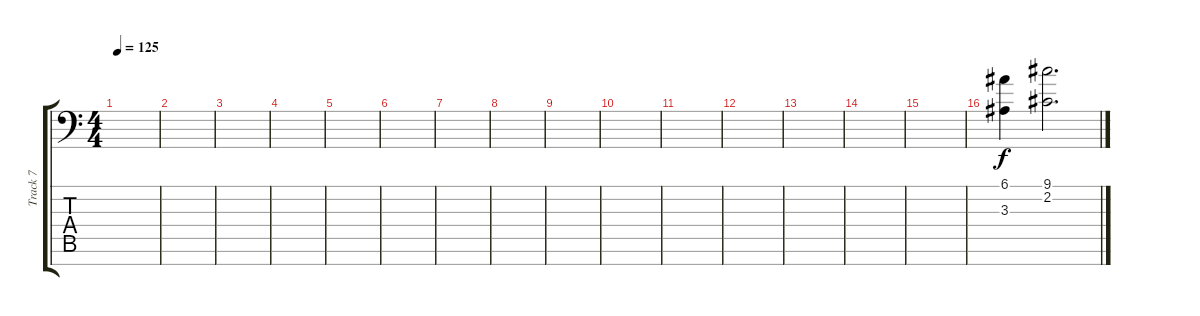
\track ("Track 7" "Track 7") {instrument pad4choir}
\staff {score tabs}
\tuning (E4 B3 G3 D3 A2 E2 C-1) {hide}
\ts (4 4)
\tempo 125
\clef f4
\ks c
|
|
|
|
|
|
|
|
|
|
|
|
|
|
|
(6.1 3.3).4{dy f} (9.1 2.2).2{d}
